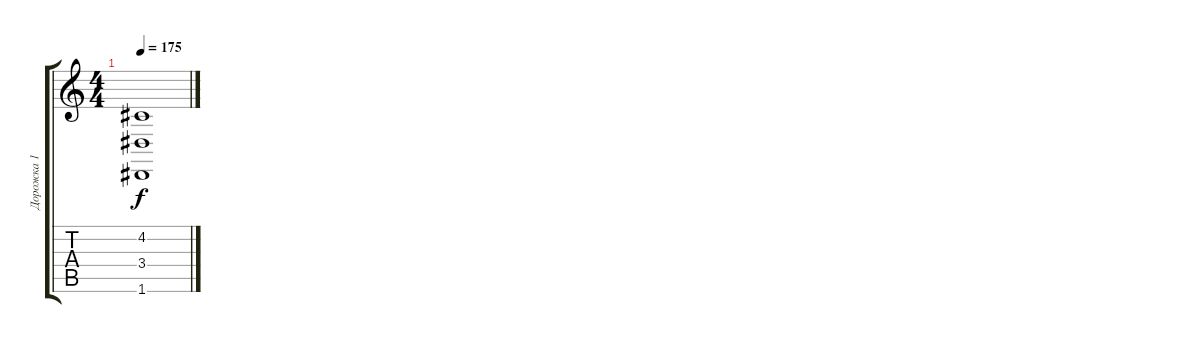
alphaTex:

\track ("Дорожка 1" "Дорожка 1") {instrument stringensemble1}
\staff {score tabs}
\tuning (D4 A3 F3 C3 G2 D2) {hide}
\ts (4 4)
\tempo 175
\clef g2
\ks c
(4.2 3.4 1.6).1{dy f}
